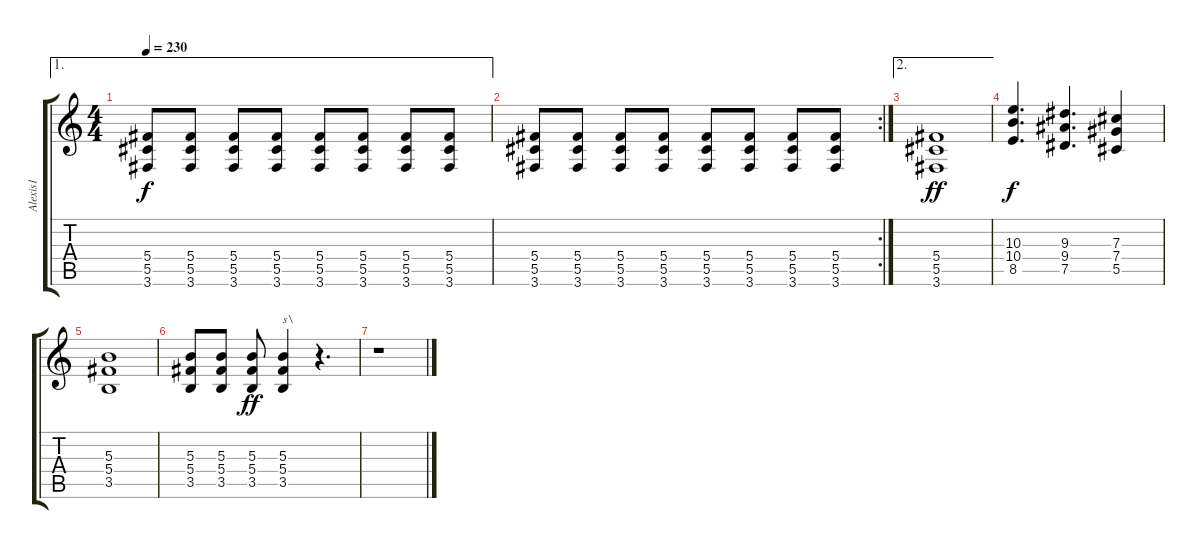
\track ("Alexis1" "Alexis1") {instrument distortionguitar}
\staff {score tabs}
\tuning (Eb4 Bb3 Gb3 Db3 Ab2 Eb2) {hide}
\ae 1
\ts (4 4)
\tempo 230
\clef g2
\ks c
(5.4 5.5 3.6).8{dy f} (5.4 5.5 3.6).8 (5.4 5.5 3.6).8 (5.4 5.5 3.6).8 (5.4 5.5 3.6).8 (5.4 5.5 3.6).8 (5.4 5.5 3.6).8 (5.4 5.5 3.6).8 |
\rc 2
(5.4 5.5 3.6).8 (5.4 5.5 3.6).8 (5.4 5.5 3.6).8 (5.4 5.5 3.6).8 (5.4 5.5 3.6).8 (5.4 5.5 3.6).8 (5.4 5.5 3.6).8 (5.4 5.5 3.6).8 |
\ae 2
(5.4 5.5 3.6).1{dy ff} |
(10.3 10.4 8.5).4{d dy f} (9.3 9.4 7.5).4{d} (7.3 7.4 5.5).4 |
(5.3 5.4 3.5).1 |
(5.3 5.4 3.5).8 (5.3 5.4 3.5).8 (5.3 5.4 3.5).8{dy ff} (5.3 5.4 3.5).4{txt "s\\"} r.4{d} |
r.1
